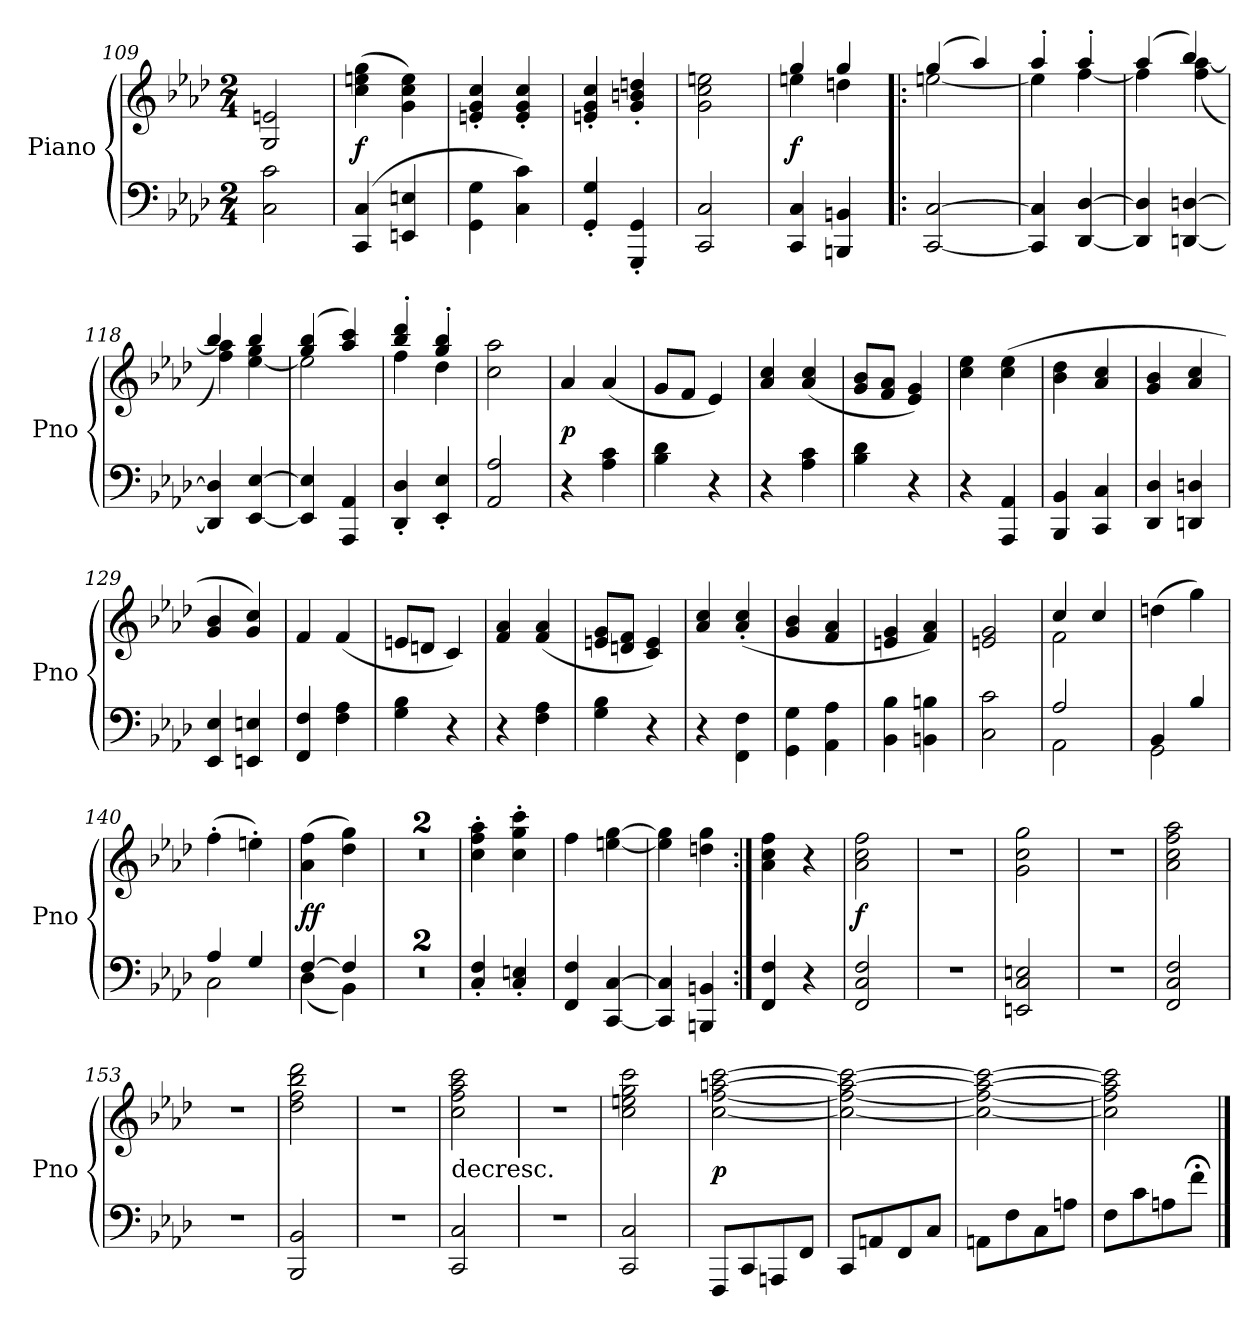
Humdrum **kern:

**kern	**kern	**dynam
*part1	*part1	*part1
*staff2	*staff1	*staff1/2
*I"Piano	*	*
*I'Pno	*	*
*clefF4	*clefG2	*
*k[b-e-a-d-]	*k[b-e-a-d-]	*
*M2/4	*M2/4	*
=109	=109	=109
2C\ 2c\	2G/ 2en/	.
=110	=110	=110
(4CC/ 4C/	(4cc\ 4een\ 4gg\	f
4EEn/ 4En/	4g\ 4cc\ 4ee\)	.
=111	=111	=111
4GG\ 4G\	4en'/ 4g'/ 4cc'/	.
4C\ 4c\)	4e'/ 4g'/ 4cc'/	.
=112	=112	=112
4GG'/ 4G'/	4en'/ 4g'/ 4cc'/	.
4GGG'/ 4GG'/	4g'/ 4bn'/ 4ddn'/	.
=113	=113	=113
2CC/ 2C/	2g\ 2cc\ 2een\	.
=114	=114	=114
*	*^	*
4CC/ 4C/	4gg/	4een\	f
4BBBn/ 4BBn/	4gg/	4ddn\	.
=115!|:	=115!|:	=115!|:	=115!|:
[2CC/ [2C/	(4gg/	[2een\	.
.	4aa-/)	.	.
=116	=116	=116	=116
4CC]/ 4C]/	4aa-'/	4ee\]	.
[4DD-/ [4D-/	4aa-'/	[4ff\	.
=117	=117	=117	=117
4DD-]/ 4D-]/	(4aa-/	4ff\]	.
[4DDn/ [4Dn/	4bb-/)	(4ff\ [4aa-\	.
=118	=118	=118	=118
4DD]/ 4D]/	4bb-/)	4ff\ 4aa-]\	.
[4EE-/ [4E-/	4bb-/	[4ee-\ 4gg\	.
=119	=119	=119	=119
4EE-]/ 4E-]/	(4gg/ 4bb-/	2ee-\]	.
4AAA-/ 4AA-/	4aa-/ 4ccc/)	.	.
=120	=120	=120	=120
4DD-'/ 4D-'/	4bb-'/ 4ddd-'/	4ff\	.
4EE-'/ 4E-'/	4gg'/ 4bb-'/	4dd-\	.
*	*v	*v	*
=121	=121	=121
2AA-/ 2A-/	2cc\ 2aa-\	.
=122	=122	=122
4r	4a-/	p
4A-\ 4c\	(4a-/	.
=123	=123	=123
4B-\ 4d-\	8g/L	.
.	8f/J	.
4r	4e-/)	.
=124	=124	=124
4r	4a-/ 4cc/	.
4A-\ 4c\	(4a-/ 4cc/	.
=125	=125	=125
4B-\ 4d-\	8g/ 8b-/L	.
.	8f/ 8a-/J	.
4r	4e-/ 4g/)	.
=126	=126	=126
4r	4cc\ 4ee-\	.
4AAA-/ 4AA-/	(4cc\ 4ee-\	.
=127	=127	=127
4BBB-/ 4BB-/	4b-\ 4dd-\	.
4CC/ 4C/	4a-/ 4cc/	.
=128	=128	=128
4DD-/ 4D-/	4g/ 4b-/	.
4DDn/ 4Dn/	4a-/ 4cc/	.
=129	=129	=129
4EE-/ 4E-/	4g/ 4b-/	.
4EEn/ 4En/	4g/ 4cc/)	.
=130	=130	=130
4FF/ 4F/	4f/	.
4F\ 4A-\	(4f/	.
=131	=131	=131
4G\ 4B-\	8en/L	.
.	8dn/J	.
4r	4c/)	.
=132	=132	=132
4r	4f/ 4a-/	.
4F\ 4A-\	(4f/ 4a-/	.
=133	=133	=133
4G\ 4B-\	8en/ 8g/L	.
.	8dn/ 8f/J	.
4r	4c/ 4e/)	.
=134	=134	=134
4r	4a-/ 4cc/	.
4FF\ 4F\	(4a-'/ 4cc'/	.
=135	=135	=135
4GG\ 4G\	4g/ 4b-/	.
4AA-\ 4A-\	4f/ 4a-/	.
=136	=136	=136
4BB-\ 4B-\	4en/ 4g/	.
4BBn\ 4Bn\	4f/ 4a-/)	.
=137	=137	=137
2C\ 2c\	2en/ 2g/	.
=138	=138	=138
*^	*^	*
2A-/	2AA-\	4cc/	2f\	.
.	.	4cc/	.	.
*	*	*v	*v	*
=139	=139	=139	=139
4BB-/	2GG\	(4ddn\	.
4B-/	.	4gg\)	.
=140	=140	=140	=140
4A-/	2C\	(4ff'\	.
4G/	.	4een'\)	.
=141	=141	=141	=141
[4F/	(4D-\	(4a-\ 4ff\	ff
4F/]	4BB-\)	4dd-\ 4gg\)	.
*v	*v	*	*
=142	=142	=142
2r	2r	.
=143	=143	=143
2r	2r	.
=144	=144	=144
4C'/ 4F'/	4cc'\ 4ff'\ 4aa-'\	.
4C'/ 4En'/	4cc'\ 4gg'\ 4ccc'\	.
=145	=145	=145
4FF/ 4F/	4ff\	.
[4CC/ [4C/	[4een\ [4gg\	.
=146	=146	=146
4CC]/ 4C]/	4ee]\ 4gg]\	.
4BBBn/ 4BBn/	4ddn\ 4gg\	.
=147:|!	=147:|!	=147:|!
4FF/ 4F/	4a-\ 4cc\ 4ff\	.
4r	4r	.
=148	=148	=148
2FF/ 2C/ 2F/	2a-\ 2cc\ 2ff\	f
=149	=149	=149
2r	2r	.
=150	=150	=150
2EEn/ 2C/ 2En/	2g\ 2cc\ 2gg\	.
=151	=151	=151
2r	2r	.
=152	=152	=152
2FF/ 2C/ 2F/	2a-\ 2cc\ 2ff\ 2aa-\	.
=153	=153	=153
2r	2r	.
=154	=154	=154
2BBB-/ 2BB-/	2dd-\ 2ff\ 2bb-\ 2ddd-\	.
=155	=155	=155
2r	2r	.
=156	=156	=156
!	!LO:TX:c:t=decresc.	!
2CC/ 2C/	2cc\ 2ff\ 2aa-\ 2ccc\	.
=157	=157	=157
2r	2r	.
=158	=158	=158
2CC/ 2C/	2cc\ 2een\ 2gg\ 2ccc\	.
=159	=159	=159
8FFF/L	[2cc\ [2ff\ [2aan\ [2ccc\	p
8CC/	.	.
8AAAn/	.	.
8FF/J	.	.
=160	=160	=160
8CC/L	2cc_\ 2ff_\ 2aa_\ 2ccc_\	.
8AAn/	.	.
8FF/	.	.
8C/J	.	.
=161	=161	=161
8AAn\L	2cc_\ 2ff_\ 2aa_\ 2ccc_\	.
8F\	.	.
8C\	.	.
8An\J	.	.
=162	=162	=162
8F\L	2cc]\ 2ff]\ 2aa]\ 2ccc]\	.
8c\	.	.
8An\	.	.
8f;<\J	.	.
==	==	==
*-	*-	*-
